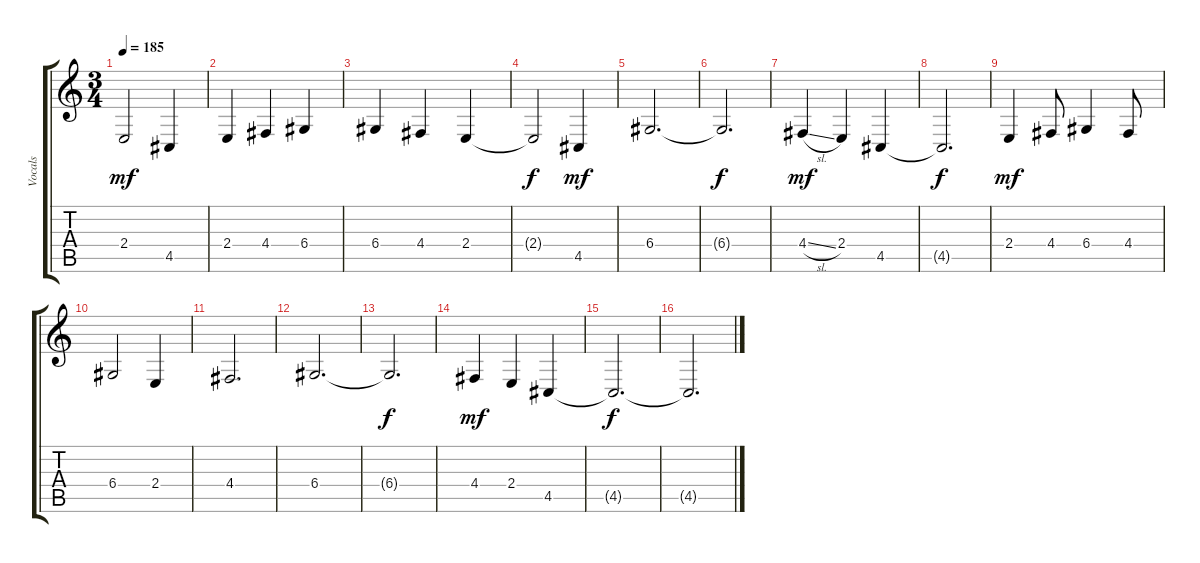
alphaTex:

\track ("Vocals" "Vocals") {instrument ocarina}
\staff {score tabs}
\tuning (E4 B3 G3 D3 A2 E2) {hide}
\ts (3 4)
\tempo 185
\clef g2
\ks c
2.4.2{dy mf} 4.5.4 |
2.4.4 4.4.4 6.4.4 |
6.4.4 4.4.4 2.4.4 |
2.4{t}.2{dy f} 4.5.4{dy mf} |
6.4.2{d} |
6.4{t}.2{d dy f} |
4.4{sl}.4{dy mf} 2.4.4 4.5.4 |
4.5{t}.2{d dy f} |
2.4.4{dy mf} 4.4.8 6.4.4 4.4.8 |
6.4.2 2.4.4 |
4.4.2{d} |
6.4.2{d} |
6.4{t}.2{d dy f} |
4.4.4{dy mf} 2.4.4 4.5.4 |
4.5{t}.2{d dy f} |
4.5{t}.2{d}
